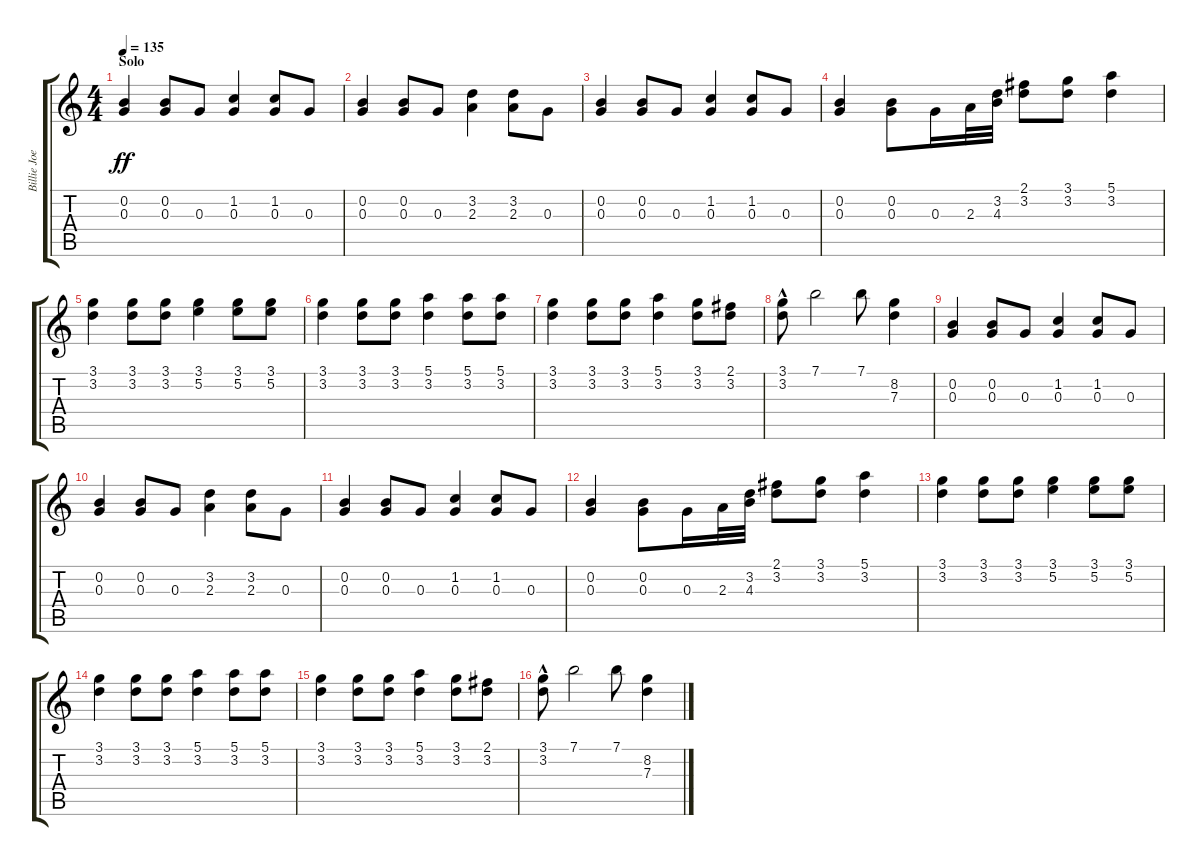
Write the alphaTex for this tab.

\track ("Billie Joe Armstrong (Solo Guitar)" "Billie Joe") {instrument overdrivenguitar}
\staff {score tabs}
\tuning (E4 B3 G3 D3 A2 E2) {hide}
\ts (4 4)
\section ("" "Solo")
\tempo 135
\clef g2
\ks c
(0.2 0.3).4{dy ff} (0.2 0.3).8 0.3.8 (1.2 0.3).4 (1.2 0.3).8 0.3.8 |
(0.2 0.3).4 (0.2 0.3).8 0.3.8 (3.2 2.3).4 (3.2 2.3).8 0.3.8 |
(0.2 0.3).4 (0.2 0.3).8 0.3.8 (1.2 0.3).4 (1.2 0.3).8 0.3.8 |
(0.2 0.3).4 (0.2 0.3).8 0.3.16 2.3.32 (3.2 4.3).32 (2.1 3.2).8 (3.1 3.2).8 (5.1 3.2).4 |
(3.1 3.2).4 (3.1 3.2).8 (3.1 3.2).8 (3.1 5.2).4 (3.1 5.2).8 (3.1 5.2).8 |
(3.1 3.2).4 (3.1 3.2).8 (3.1 3.2).8 (5.1 3.2).4 (5.1 3.2).8 (5.1 3.2).8 |
(3.1 3.2).4 (3.1 3.2).8 (3.1 3.2).8 (5.1 3.2).4 (3.1 3.2).8 (2.1 3.2).8 |
(3.1{hac} 3.2{hac}).8 7.1.2 7.1.8 (8.2 7.3).4 |
(0.2 0.3).4 (0.2 0.3).8 0.3.8 (1.2 0.3).4 (1.2 0.3).8 0.3.8 |
(0.2 0.3).4 (0.2 0.3).8 0.3.8 (3.2 2.3).4 (3.2 2.3).8 0.3.8 |
(0.2 0.3).4 (0.2 0.3).8 0.3.8 (1.2 0.3).4 (1.2 0.3).8 0.3.8 |
(0.2 0.3).4 (0.2 0.3).8 0.3.16 2.3.32 (3.2 4.3).32 (2.1 3.2).8 (3.1 3.2).8 (5.1 3.2).4 |
(3.1 3.2).4 (3.1 3.2).8 (3.1 3.2).8 (3.1 5.2).4 (3.1 5.2).8 (3.1 5.2).8 |
(3.1 3.2).4 (3.1 3.2).8 (3.1 3.2).8 (5.1 3.2).4 (5.1 3.2).8 (5.1 3.2).8 |
(3.1 3.2).4 (3.1 3.2).8 (3.1 3.2).8 (5.1 3.2).4 (3.1 3.2).8 (2.1 3.2).8 |
(3.1{hac} 3.2{hac}).8 7.1.2 7.1.8 (8.2 7.3).4
